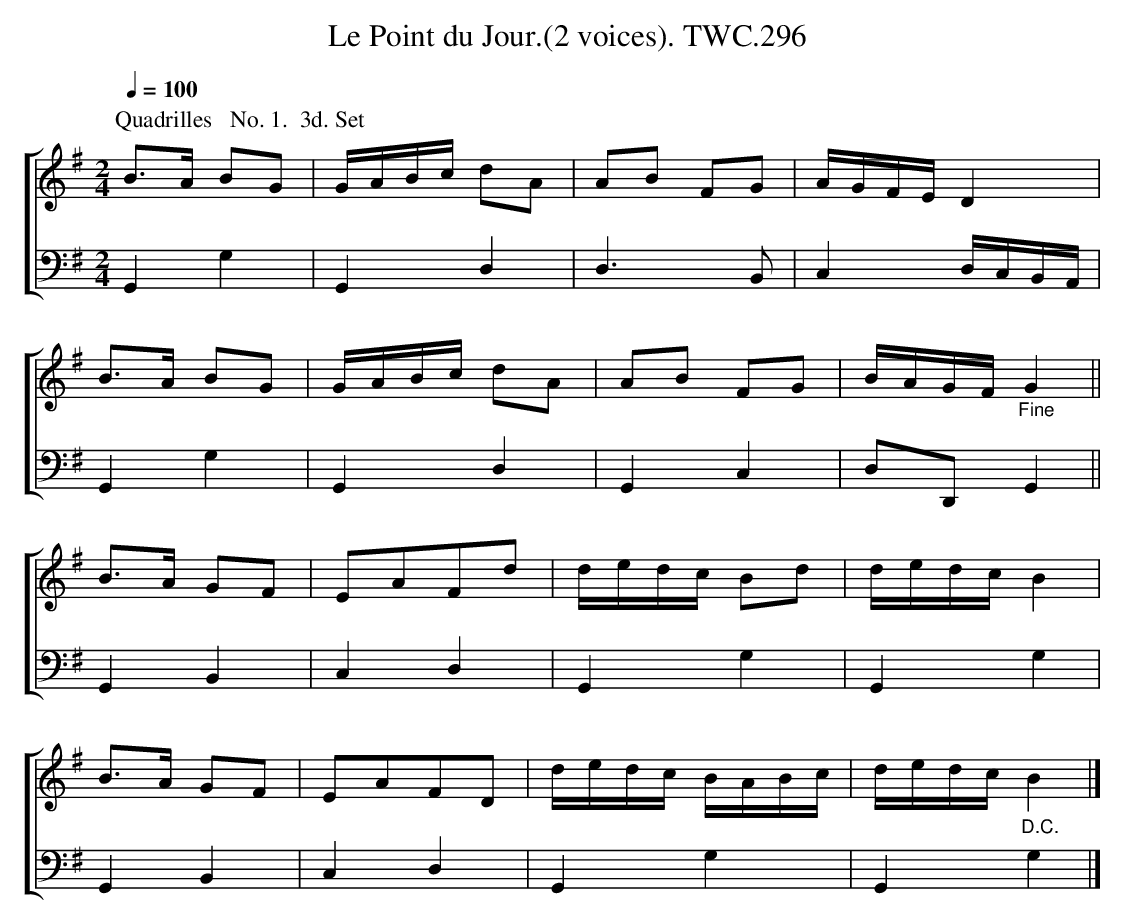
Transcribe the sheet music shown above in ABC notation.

X:1
T:Point du Jour.(2 voices). TWC.296, Le
L:1/8
M:2/4
Q:1/4=100
%%score [1 2]
K:G
V:1
P:Quadrilles   No. 1.  3d. Set
B>A BG|G/A/B/c/ dA|AB FG|A/G/F/E/ D2|
B>A BG|G/A/B/c/ dA|AB FG|B/A/G/F/ "_Fine" G2 ||
B>A GF|EAFd|d/e/d/c/ Bd|d/e/d/c/ B2|
B>A GF|EAFD|d/e/d/c/ B/A/B/c/|d/e/d/c/ "_D.C." B2 |]
V:2 clef=bass octave=-2
G2g2|G2d2|d3B|c2 d/c/B/A/|
G2g2|G2d2|G2c2|dD G2 ||
G2B2|c2d2|G2g2|G2g2|
G2B2|c2d2|G2g2|G2g2|]
